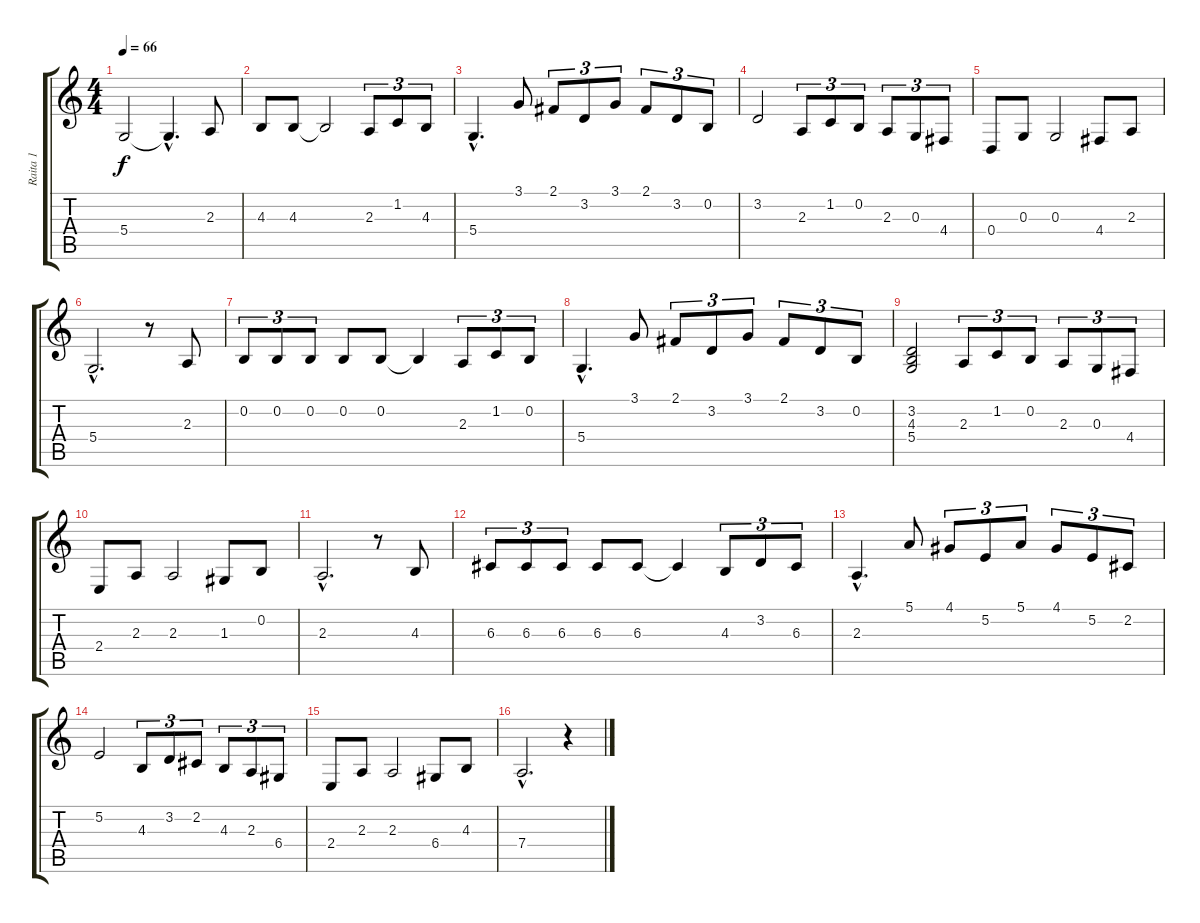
\track ("Raita 1" "Raita 1") {instrument oboe}
\staff {score tabs}
\tuning (E4 B3 G3 D3 A2 E2) {hide}
\ts (4 4)
\tempo 66
\clef g2
\ks c
5.4.2{dy f} 5.4{hac t}.4{d} 2.3.8 |
4.3.8 4.3.8 4.3{t}.2 2.3.8{tu (3 2)} 1.2.8{tu (3 2)} 4.3.8{tu (3 2)} |
5.4{hac}.4{d} 3.1.8 2.1.8{tu (3 2)} 3.2.8{tu (3 2)} 3.1.8{tu (3 2)} 2.1.8{tu (3 2)} 3.2.8{tu (3 2)} 0.2.8{tu (3 2)} |
3.2.2 2.3.8{tu (3 2)} 1.2.8{tu (3 2)} 0.2.8{tu (3 2)} 2.3.8{tu (3 2)} 0.3.8{tu (3 2)} 4.4.8{tu (3 2)} |
0.4.8 0.3.8 0.3.2 4.4.8 2.3.8 |
5.4{hac}.2{d} r.8 2.3.8 |
0.2.8{tu (3 2)} 0.2.8{tu (3 2)} 0.2.8{tu (3 2)} 0.2.8 0.2.8 0.2{t}.4 2.3.8{tu (3 2)} 1.2.8{tu (3 2)} 0.2.8{tu (3 2)} |
5.4{hac}.4{d} 3.1.8 2.1.8{tu (3 2)} 3.2.8{tu (3 2)} 3.1.8{tu (3 2)} 2.1.8{tu (3 2)} 3.2.8{tu (3 2)} 0.2.8{tu (3 2)} |
(3.2 4.3 5.4).2 2.3.8{tu (3 2)} 1.2.8{tu (3 2)} 0.2.8{tu (3 2)} 2.3.8{tu (3 2)} 0.3.8{tu (3 2)} 4.4.8{tu (3 2)} |
2.4.8 2.3.8 2.3.2 1.3.8 0.2.8 |
2.3{hac}.2{d} r.8 4.3.8 |
6.3.8{tu (3 2)} 6.3.8{tu (3 2)} 6.3.8{tu (3 2)} 6.3.8 6.3.8 6.3{t}.4 4.3.8{tu (3 2)} 3.2.8{tu (3 2)} 6.3.8{tu (3 2)} |
2.3{hac}.4{d} 5.1.8 4.1.8{tu (3 2)} 5.2.8{tu (3 2)} 5.1.8{tu (3 2)} 4.1.8{tu (3 2)} 5.2.8{tu (3 2)} 2.2.8{tu (3 2)} |
5.2.2 4.3.8{tu (3 2)} 3.2.8{tu (3 2)} 2.2.8{tu (3 2)} 4.3.8{tu (3 2)} 2.3.8{tu (3 2)} 6.4.8{tu (3 2)} |
2.4.8 2.3.8 2.3.2 6.4.8 4.3.8 |
7.4{hac}.2{d} r.4
